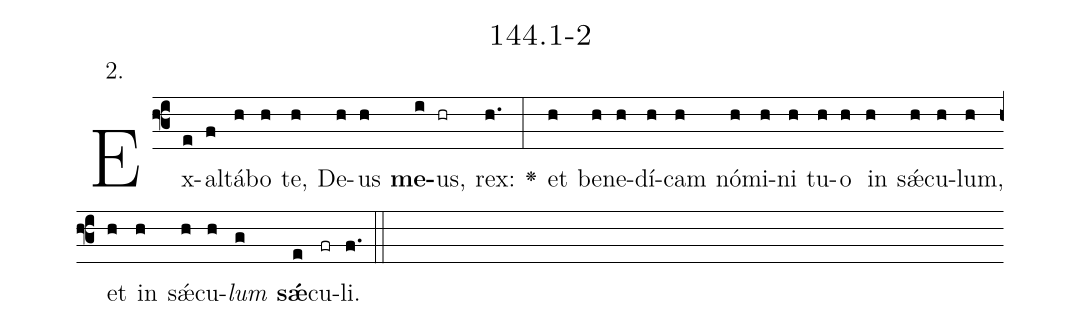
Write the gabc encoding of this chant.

name: 144.1-2;
annotation: 2.;
%%
(f3)Ex(e)al(f)tá(h)bo(h) te,(h) De(h)us(h) <b>me</b>(i)us,(hr) rex:(h.) <v>\greheightstar</v>(:) et(h) be(h)ne(h)dí(h)cam(h) nó(h)mi(h)ni(h) tu(h)o(h) in(h) sǽ(h)cu(h)lum,(h) et(h) in(h) sǽ(h)cu(h)<i>lum</i>(g) <b>sǽ</b>(e)cu(fr)li.(f.) (::)


%E(h) u(h) o(h) u(g) a(e) e.(f.) (::)
